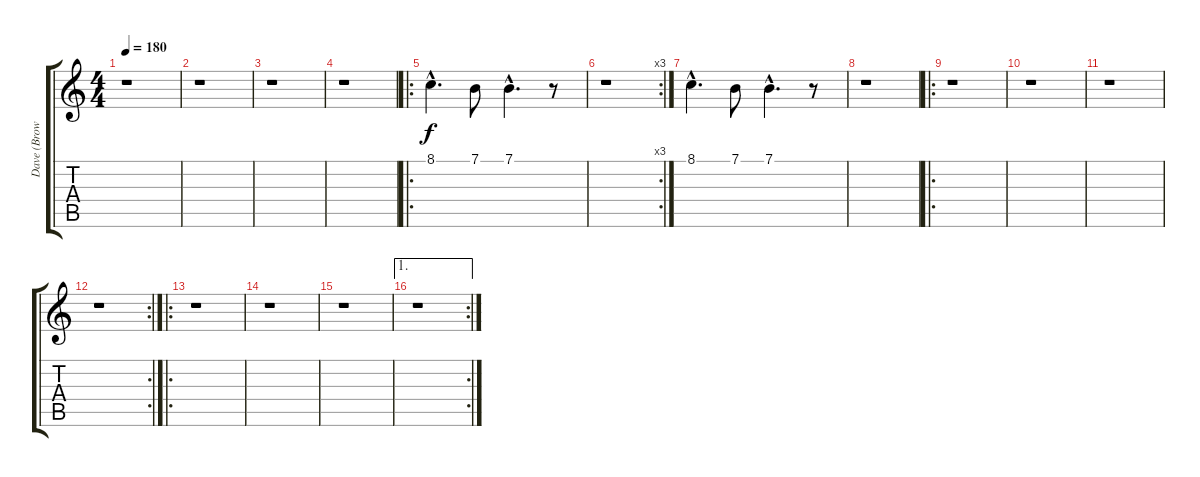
\track ("Dave (Brownsound) - Backup Vocals" "Dave (Brow") {instrument altosax}
\staff {score tabs}
\tuning (E4 B3 G3 D3 A2 E2) {hide}
\ts (4 4)
\tempo 180
\clef g2
\ks c
r.1{dy f} |
r.1 |
r.1 |
r.1 |
\ro
8.1{hac}.4{d} 7.1.8 7.1{hac}.4{d} r.8 |
\rc 3
r.1 |
8.1{hac}.4{d} 7.1.8 7.1{hac}.4{d} r.8 |
r.1 |
\ro
r.1 |
r.1 |
r.1 |
\rc 2
r.1 |
\ro
r.1 |
r.1 |
r.1 |
\ae 1
\rc 2
r.1
